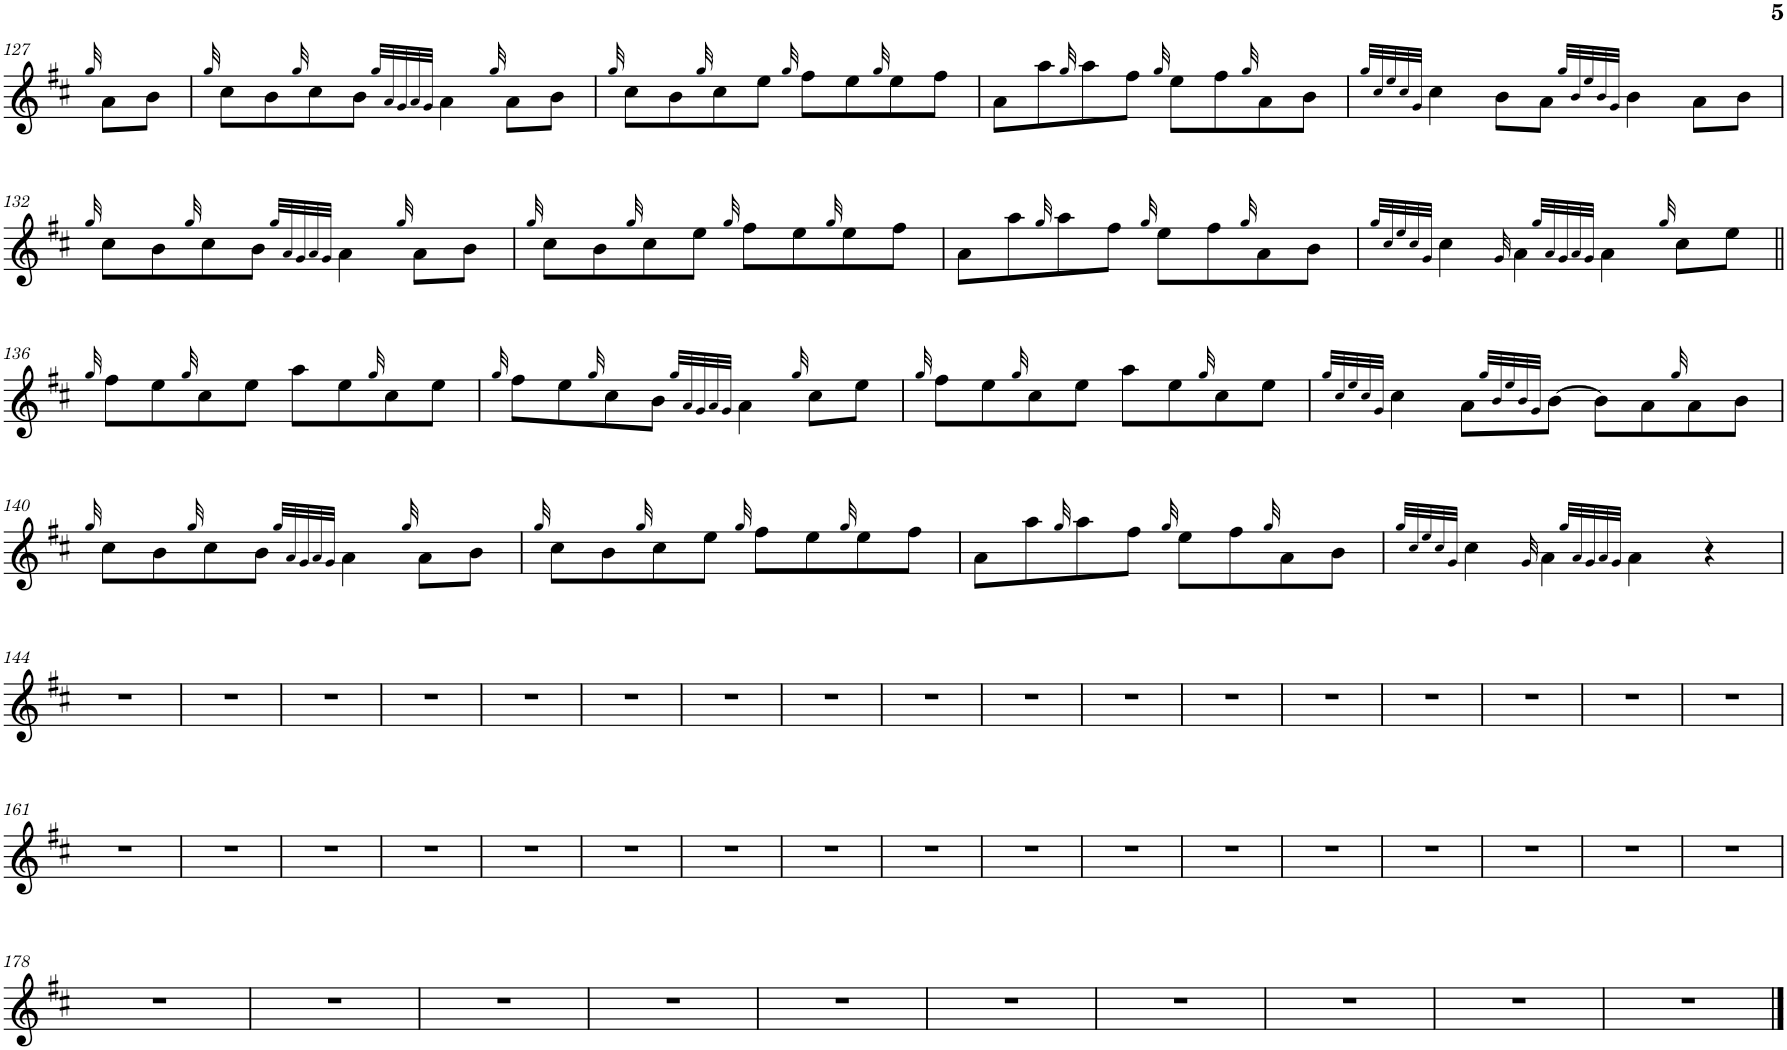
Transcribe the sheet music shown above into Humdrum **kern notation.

**kern
*part1
*staff1
*I"Oboe
*I'Ob
!!LO:PB:g=z
*clefG2
*k[f#c#]
*M2/2
*met(c|)
=127
32qgg/
8a\L
8b\J
=128
32qgg/
8cc#\L
8b\
32qgg/
8cc#\
8b\J
32qgg/LLL
32qa/
32qg/
32qa/
32qg/JJJ
4a\
32qgg/
8a\L
8b\J
=129
32qgg/
8cc#\L
8b\
32qgg/
8cc#\
8ee\J
32qgg/
8ff#\L
8ee\
32qgg/
8ee\
8ff#\J
=130
8a\L
8aa\
32qgg/
8aa\
8ff#\J
32qgg/
8ee\L
8ff#\
32qgg/
8a\
8b\J
=131
32qgg/LLL
32qcc#/
32qee/
32qcc#/
32qg/JJJ
4cc#\
8b\L
8a\J
32qgg/LLL
32qb/
32qee/
32qb/
32qg/JJJ
4b\
8a\L
8b\J
!!LO:LB:g=z
=132
32qgg/
8cc#\L
8b\
32qgg/
8cc#\
8b\J
32qgg/LLL
32qa/
32qg/
32qa/
32qg/JJJ
4a\
32qgg/
8a\L
8b\J
=133
32qgg/
8cc#\L
8b\
32qgg/
8cc#\
8ee\J
32qgg/
8ff#\L
8ee\
32qgg/
8ee\
8ff#\J
=134
8a\L
8aa\
32qgg/
8aa\
8ff#\J
32qgg/
8ee\L
8ff#\
32qgg/
8a\
8b\J
=135
32qgg/LLL
32qcc#/
32qee/
32qcc#/
32qg/JJJ
4cc#\
32qg/
4a\
32qgg/LLL
32qa/
32qg/
32qa/
32qg/JJJ
4a\
32qgg/
8cc#\L
8ee\J
!!LO:LB:g=z
=136||
32qgg/
8ff#\L
8ee\
32qgg/
8cc#\
8ee\J
8aa\L
8ee\
32qgg/
8cc#\
8ee\J
=137
32qgg/
8ff#\L
8ee\
32qgg/
8cc#\
8b\J
32qgg/LLL
32qa/
32qg/
32qa/
32qg/JJJ
4a\
32qgg/
8cc#\L
8ee\J
=138
32qgg/
8ff#\L
8ee\
32qgg/
8cc#\
8ee\J
8aa\L
8ee\
32qgg/
8cc#\
8ee\J
=139
32qgg/LLL
32qcc#/
32qee/
32qcc#/
32qg/JJJ
4cc#\
8a\L
32qgg/LLL
32qb/
32qee/
32qb/
32qg/JJJ
[8b\J
8b\L]
8a\
32qgg/
8a\
8b\J
!!LO:LB:g=z
=140
32qgg/
8cc#\L
8b\
32qgg/
8cc#\
8b\J
32qgg/LLL
32qa/
32qg/
32qa/
32qg/JJJ
4a\
32qgg/
8a\L
8b\J
=141
32qgg/
8cc#\L
8b\
32qgg/
8cc#\
8ee\J
32qgg/
8ff#\L
8ee\
32qgg/
8ee\
8ff#\J
=142
8a\L
8aa\
32qgg/
8aa\
8ff#\J
32qgg/
8ee\L
8ff#\
32qgg/
8a\
8b\J
=143
32qgg/LLL
32qcc#/
32qee/
32qcc#/
32qg/JJJ
4cc#\
32qg/
4a\
32qgg/LLL
32qa/
32qg/
32qa/
32qg/JJJ
4a\
4r
!!LO:LB:g=z
=144
1r
=145
1r
=146
1r
=147
1r
=148
1r
=149
1r
=150
1r
=151
1r
=152
1r
=153
1r
=154
1r
=155
1r
=156
1r
=157
1r
=158
1r
=159
1r
=160
1r
!!LO:LB:g=z
=161
1r
=162
1r
=163
1r
=164
1r
=165
1r
=166
1r
=167
1r
=168
1r
=169
1r
=170
1r
=171
1r
=172
1r
=173
1r
=174
1r
=175
1r
=176
1r
=177
1r
!!LO:LB:g=z
=178
1r
=179
1r
=180
1r
=181
1r
=182
1r
=183
1r
=184
1r
=185
1r
=186
1r
=187
1r
==
*-
